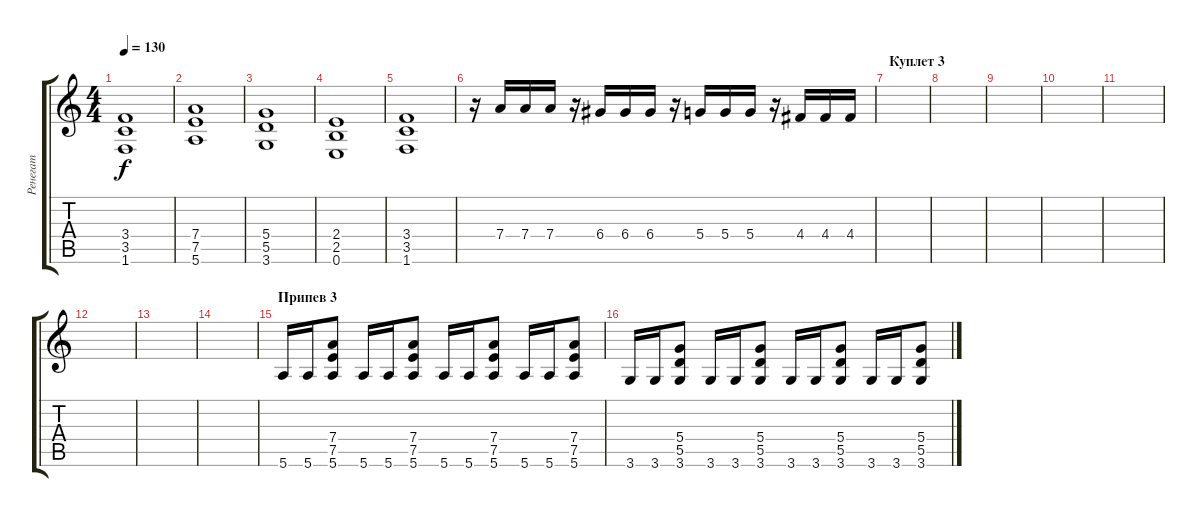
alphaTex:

\track ("Ренегат" "Ренегат") {instrument electricguitarjazz}
\staff {score tabs}
\tuning (E4 B3 G3 D3 A2 E2) {hide}
\ts (4 4)
\tempo 130
\clef g2
\ks c
(3.4 3.5 1.6).1{dy f} |
(7.4 7.5 5.6).1 |
(5.4 5.5 3.6).1 |
(2.4 2.5 0.6).1 |
(3.4 3.5 1.6).1 |
r.16 7.4.16 7.4.16 7.4.16 r.16 6.4.16 6.4.16 6.4.16 r.16 5.4.16 5.4.16 5.4.16 r.16 4.4.16 4.4.16 4.4.16 |
\section ("" "Куплет 3")
|
|
|
|
|
|
|
|
\section ("" "Припев 3")
5.6.16 5.6.16 (7.4 7.5 5.6).8 5.6.16 5.6.16 (7.4 7.5 5.6).8 5.6.16 5.6.16 (7.4 7.5 5.6).8 5.6.16 5.6.16 (7.4 7.5 5.6).8 |
3.6.16 3.6.16 (5.4 5.5 3.6).8 3.6.16 3.6.16 (5.4 5.5 3.6).8 3.6.16 3.6.16 (5.4 5.5 3.6).8 3.6.16 3.6.16 (5.4 5.5 3.6).8
